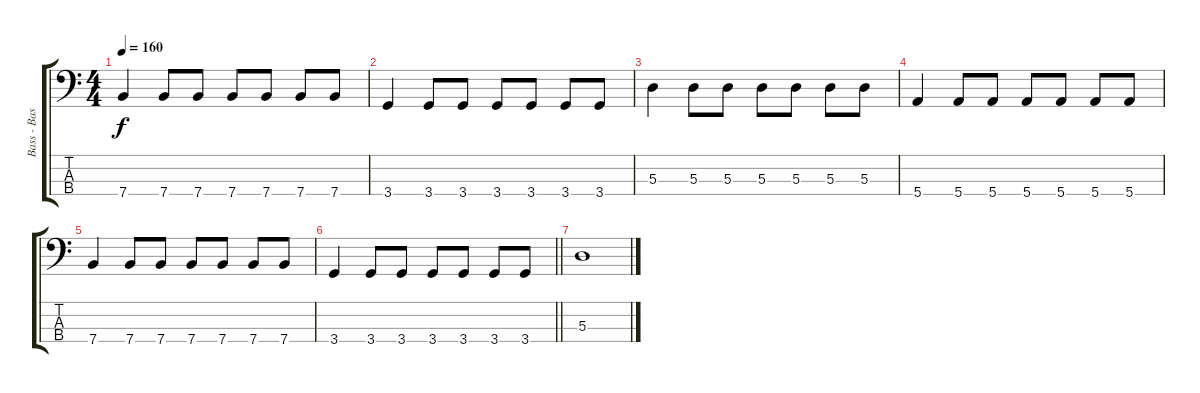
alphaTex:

\track ("Bass - Bassist" "Bass - Bas") {instrument electricbassfinger}
\staff {score tabs}
\tuning (G2 D2 A1 E1) {hide}
\ts (4 4)
\tempo 160
\clef f4
\ks c
7.4.4{dy f} 7.4.8 7.4.8 7.4.8 7.4.8 7.4.8 7.4.8 |
3.4.4 3.4.8 3.4.8 3.4.8 3.4.8 3.4.8 3.4.8 |
5.3.4 5.3.8 5.3.8 5.3.8 5.3.8 5.3.8 5.3.8 |
5.4.4 5.4.8 5.4.8 5.4.8 5.4.8 5.4.8 5.4.8 |
7.4.4 7.4.8 7.4.8 7.4.8 7.4.8 7.4.8 7.4.8 |
\barLineRight lightlight
3.4.4 3.4.8 3.4.8 3.4.8 3.4.8 3.4.8 3.4.8 |
5.3.1{volume 0}
